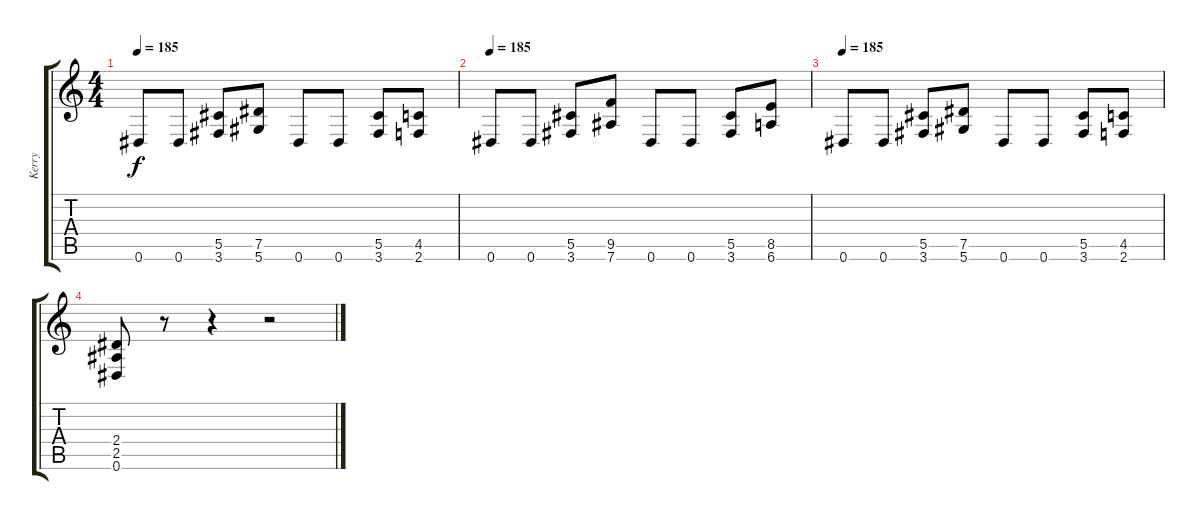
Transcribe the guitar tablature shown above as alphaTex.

\track ("Kerry" "Kerry") {instrument distortionguitar}
\staff {score tabs}
\tuning (Eb4 Bb3 Gb3 Db3 Ab2 Eb2) {hide}
\ts (4 4)
\tempo 185
\clef g2
\ks c
0.6.8{dy f} 0.6.8 (5.5 3.6).8 (7.5 5.6).8 0.6.8 0.6.8 (5.5 3.6).8 (4.5 2.6).8 |
\tempo 185
0.6.8 0.6.8 (5.5 3.6).8 (9.5 7.6).8 0.6.8 0.6.8 (5.5 3.6).8 (8.5 6.6).8 |
\tempo 185
0.6.8 0.6.8 (5.5 3.6).8 (7.5 5.6).8 0.6.8 0.6.8 (5.5 3.6).8 (4.5 2.6).8 |
(2.4 2.5 0.6).8 r.8 r.4 r.2
